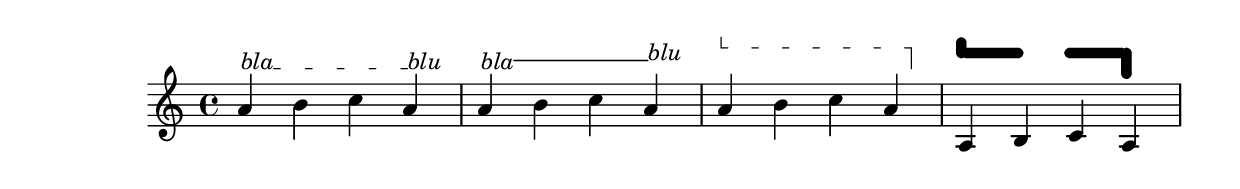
%% Do not edit this file; it is automatically
%% generated from LSR http://lsr.dsi.unimi.it
%% This file is in the public domain.
\version "2.13.31"

\header {
  lsrtags = "expressive-marks, text, tweaks-and-overrides"

%% Translation of GIT committish: 0b55335aeca1de539bf1125b717e0c21bb6fa31b
  texidoces = "
Las instrucciones @code{\\startTextSpan} y @code{\\stopTextSpan}
permiten la creación de elementos de extensión textuales tan
fácilmente como indicaciones de pedal u
octavaciones. Sobreescribimos ciertas propiedades del objeto
@code{TextSpanner} para modificar su salida.

"
  doctitlees = "Crear elementos de extensión textuales"

  texidoc = "
The @code{\\startTextSpan} and @code{\\stopTextSpan} commands allow the
creation of text spanners as easily as pedal indications or
octavations. Override some properties of the @code{TextSpanner} object
to modify its output.

"
  doctitle = "Creating text spanners"
} % begin verbatim

\paper { ragged-right = ##f }

\relative c'' {
  \override TextSpanner #'(bound-details left text) = #"bla"
  \override TextSpanner #'(bound-details right text) = #"blu"
  a4 \startTextSpan
  b4 c
  a4 \stopTextSpan

  \override TextSpanner #'style = #'line
  \once \override TextSpanner
    #'(bound-details left stencil-align-dir-y) = #CENTER
  a4 \startTextSpan
  b4 c
  a4 \stopTextSpan

  \override TextSpanner #'style = #'dashed-line
  \override TextSpanner #'(bound-details left text) =
    \markup { \draw-line #'(0 . 1) }
  \override TextSpanner #'(bound-details right text) =
    \markup { \draw-line #'(0 . -2) }
  \once \override TextSpanner #'(bound-details right padding) = #-2

  a4 \startTextSpan
  b4 c
  a4 \stopTextSpan

  \set Staff.middleCPosition = #-13
  \override TextSpanner #'dash-period = #10
  \override TextSpanner #'dash-fraction = #0.5
  \override TextSpanner #'thickness = #10
  a4 \startTextSpan
  b4 c
  a4 \stopTextSpan
}

